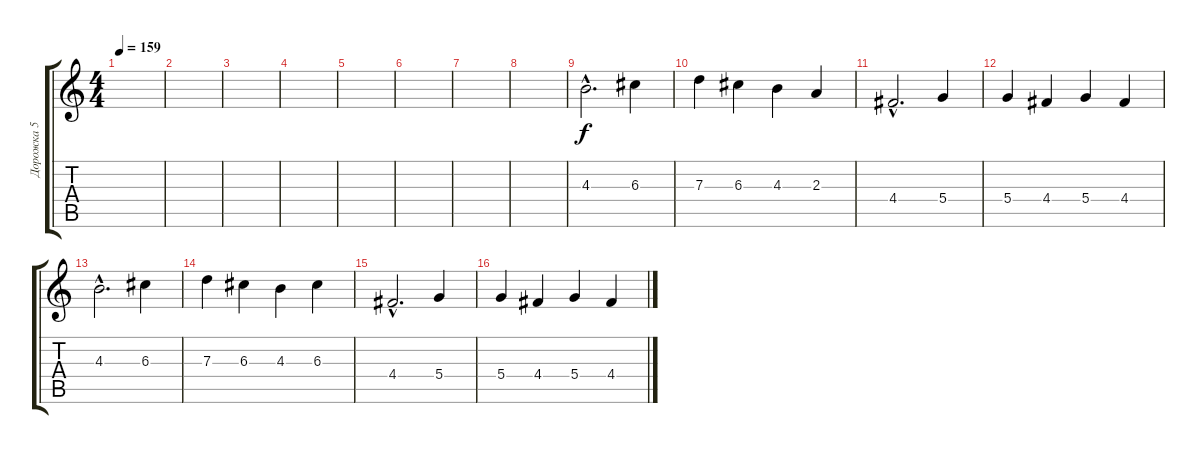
\track ("Дорожка 5" "Дорожка 5") {instrument overdrivenguitar}
\staff {score tabs}
\tuning (E4 B3 G3 D3 A2 E2) {hide}
\ts (4 4)
\tempo 159
\clef g2
\ks c
|
|
|
|
|
|
|
|
4.3{hac}.2{d} 6.3.4 |
7.3.4 6.3.4 4.3.4 2.3.4 |
4.4{hac}.2{d} 5.4.4 |
5.4.4 4.4.4 5.4.4 4.4.4 |
4.3{hac}.2{d} 6.3.4 |
7.3.4 6.3.4 4.3.4 6.3.4 |
4.4{hac}.2{d} 5.4.4 |
5.4.4 4.4.4 5.4.4 4.4.4
